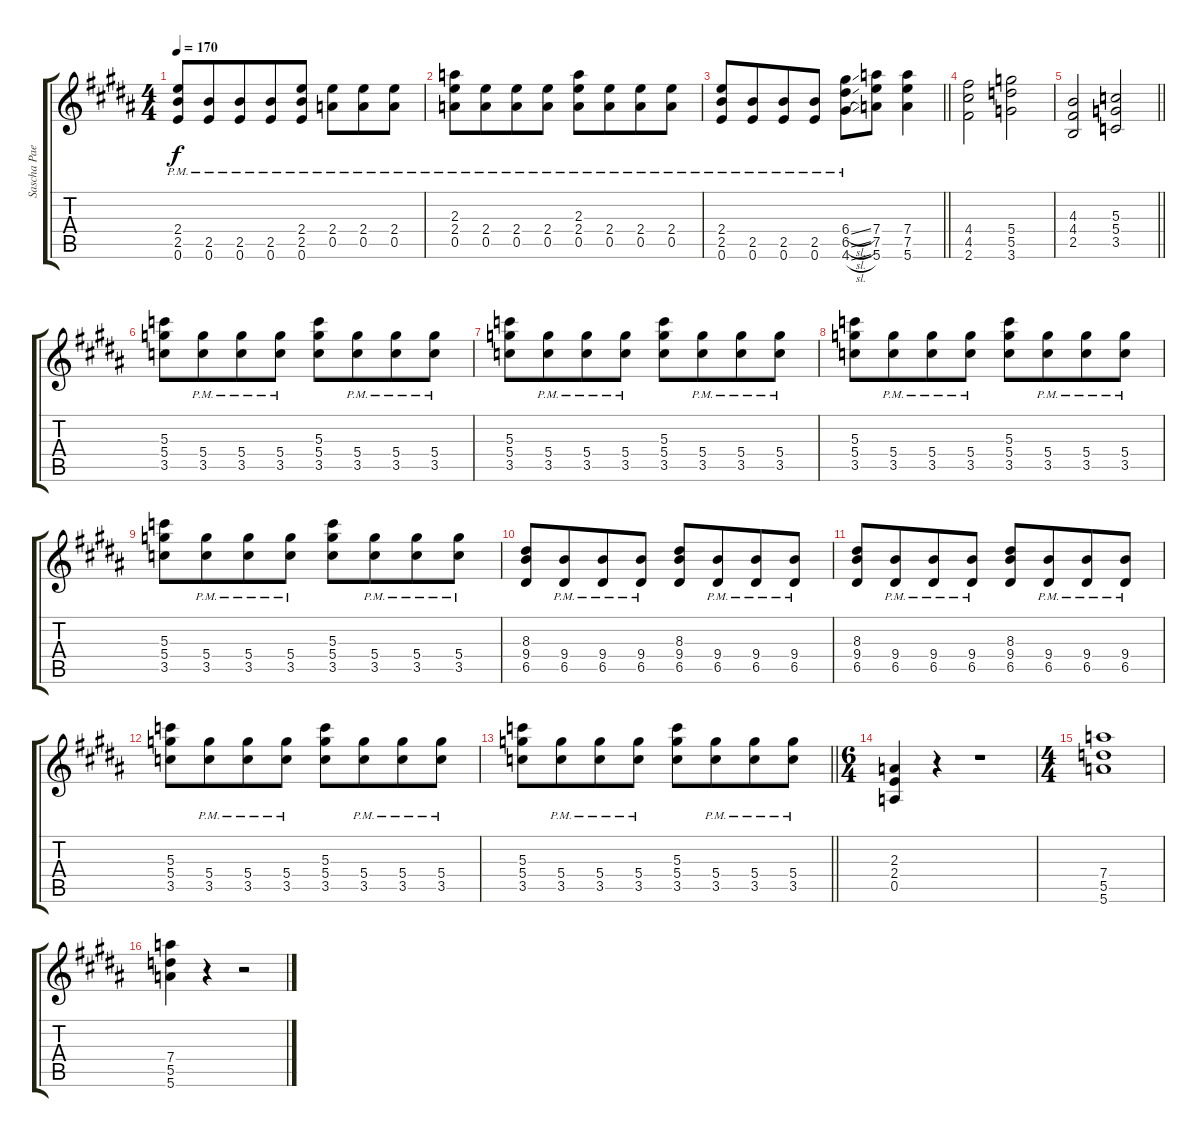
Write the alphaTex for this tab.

\track ("Sascha Paeth (Rhythm)" "Sascha Pae") {instrument distortionguitar}
\staff {score tabs}
\tuning (E4 B3 G3 D3 A2 E2) {hide}
\ts (4 4)
\tempo 170
\clef g2
\ks g#minor
(2.4{pm} 2.5{pm} 0.6{pm}).8{ot 8vb dy f} (2.5{pm} 0.6{pm}).8{ot 8vb beam merge} (2.5{pm} 0.6{pm}).8{ot 8vb} (2.5{pm} 0.6{pm}).8{ot 8vb beam merge} (2.4{pm} 2.5 0.6{pm}).8{ot 8vb beam split} (2.4{pm} 0.5{pm}).8{ot 8vb beam merge} (2.4{pm} 0.5{pm}).8{ot 8vb} (2.4{pm} 0.5{pm}).8{ot 8vb} |
(2.3{pm} 2.4{pm} 0.5{pm}).8{ot 8vb} (2.4{pm} 0.5{pm}).8{ot 8vb beam merge} (2.4{pm} 0.5{pm}).8{ot 8vb} (2.4{pm} 0.5{pm}).8{ot 8vb beam split} (2.3{pm} 2.4{pm} 0.5{pm}).8{ot 8vb} (2.4{pm} 0.5{pm}).8{ot 8vb beam merge} (2.4{pm} 0.5{pm}).8{ot 8vb} (2.4{pm} 0.5{pm}).8{ot 8vb} |
\barLineRight lightlight
(2.4{pm} 2.5{pm} 0.6{pm}).8{ot 8vb} (2.5{pm} 0.6{pm}).8{ot 8vb beam merge} (2.5{pm} 0.6{pm}).8{ot 8vb} (2.5{pm} 0.6{pm}).8{ot 8vb} (6.4{sl pm} 6.5{sl pm} 4.6{sl pm}).8{ot 8vb} (7.4 7.5 5.6).8{ot 8vb} (7.4 7.5 5.6).4{ot 8vb} |
\section ("" " ")
(4.4 4.5 2.6).2{ot 8vb} (5.4 5.5 3.6).2{ot 8vb} |
\barLineRight lightlight
(4.3 4.4 2.5).2 (5.3 5.4 3.5).2 |
\section ("" " ")
(5.3 5.4 3.5).8{ot 8vb} (5.4{pm} 3.5{pm}).8{ot 8vb beam merge} (5.4{pm} 3.5{pm}).8{ot 8vb} (5.4{pm} 3.5{pm}).8{ot 8vb beam split} (5.3 5.4 3.5).8{ot 8vb} (5.4{pm} 3.5{pm}).8{ot 8vb beam merge} (5.4{pm} 3.5{pm}).8{ot 8vb} (5.4{pm} 3.5{pm}).8{ot 8vb} |
(5.3 5.4 3.5).8{ot 8vb} (5.4{pm} 3.5{pm}).8{ot 8vb beam merge} (5.4{pm} 3.5{pm}).8{ot 8vb} (5.4{pm} 3.5{pm}).8{ot 8vb beam split} (5.3 5.4 3.5).8{ot 8vb} (5.4{pm} 3.5{pm}).8{ot 8vb beam merge} (5.4{pm} 3.5{pm}).8{ot 8vb} (5.4{pm} 3.5{pm}).8{ot 8vb} |
(5.3 5.4 3.5).8{ot 8vb} (5.4{pm} 3.5{pm}).8{ot 8vb beam merge} (5.4{pm} 3.5{pm}).8{ot 8vb} (5.4{pm} 3.5{pm}).8{ot 8vb beam split} (5.3 5.4 3.5).8{ot 8vb} (5.4{pm} 3.5{pm}).8{ot 8vb beam merge} (5.4{pm} 3.5{pm}).8{ot 8vb} (5.4{pm} 3.5{pm}).8{ot 8vb} |
(5.3 5.4 3.5).8{ot 8vb} (5.4{pm} 3.5{pm}).8{ot 8vb beam merge} (5.4{pm} 3.5{pm}).8{ot 8vb} (5.4{pm} 3.5{pm}).8{ot 8vb beam split} (5.3 5.4 3.5).8{ot 8vb} (5.4{pm} 3.5{pm}).8{ot 8vb beam merge} (5.4{pm} 3.5{pm}).8{ot 8vb} (5.4{pm} 3.5{pm}).8{ot 8vb} |
(8.3 9.4 6.5).8 (9.4{pm} 6.5{pm}).8{beam merge} (9.4{pm} 6.5{pm}).8 (9.4{pm} 6.5{pm}).8{beam split} (8.3 9.4 6.5).8 (9.4{pm} 6.5{pm}).8{beam merge} (9.4{pm} 6.5{pm}).8 (9.4{pm} 6.5{pm}).8 |
(8.3 9.4 6.5).8 (9.4{pm} 6.5{pm}).8{beam merge} (9.4{pm} 6.5{pm}).8 (9.4{pm} 6.5{pm}).8{beam split} (8.3 9.4 6.5).8 (9.4{pm} 6.5{pm}).8{beam merge} (9.4{pm} 6.5{pm}).8 (9.4{pm} 6.5{pm}).8 |
(5.3 5.4 3.5).8{ot 8vb} (5.4{pm} 3.5{pm}).8{ot 8vb beam merge} (5.4{pm} 3.5{pm}).8{ot 8vb} (5.4{pm} 3.5{pm}).8{ot 8vb beam split} (5.3 5.4 3.5).8{ot 8vb} (5.4{pm} 3.5{pm}).8{ot 8vb beam merge} (5.4{pm} 3.5{pm}).8{ot 8vb} (5.4{pm} 3.5{pm}).8{ot 8vb} |
\barLineRight lightlight
(5.3 5.4 3.5).8{ot 8vb} (5.4{pm} 3.5{pm}).8{ot 8vb beam merge} (5.4{pm} 3.5{pm}).8{ot 8vb} (5.4{pm} 3.5{pm}).8{ot 8vb beam split} (5.3 5.4 3.5).8{ot 8vb} (5.4{pm} 3.5{pm}).8{ot 8vb beam merge} (5.4{pm} 3.5{pm}).8{ot 8vb} (5.4{pm} 3.5{pm}).8{ot 8vb} |
\ts (6 4)
\section ("" " ")
(2.3 2.4 0.5).4 r.4 r.1 |
\ts (4 4)
(7.4 5.5 5.6).1{ot 8vb} |
(7.4 5.5 5.6).4{ot 8vb} r.4{ot 8vb} r.2{ot 8vb}
